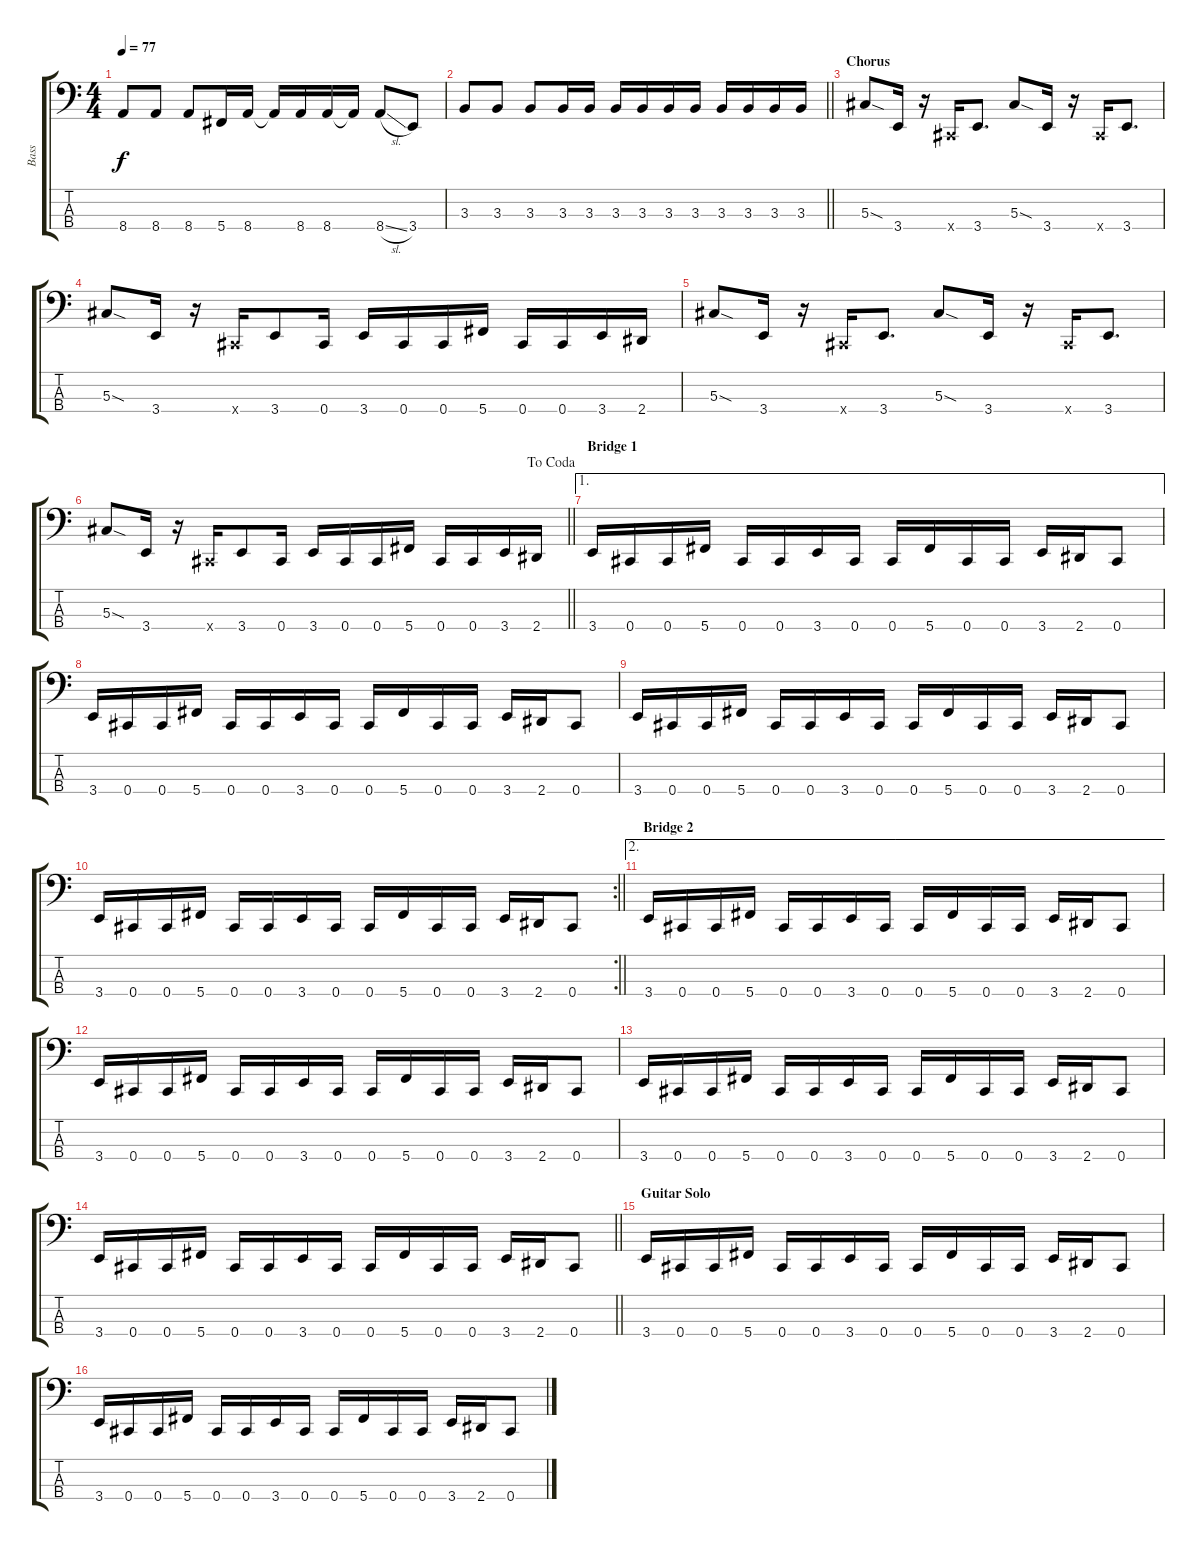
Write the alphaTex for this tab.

\track ("Bass" "Bass") {instrument electricbasspick}
\staff {score tabs}
\tuning (Gb2 Db2 Ab1 Db1) {hide}
\ts (4 4)
\tempo 77
\clef f4
\ks c
8.4.8{dy f} 8.4.8 8.4.8 5.4.16 8.4.16 8.4{t}.16 8.4.16 8.4.16 8.4{t}.16 8.4{sl}.8 3.4.8 |
\barLineRight lightlight
3.3.8 3.3.8 3.3.8 3.3.16 3.3.16 3.3.16 3.3.16 3.3.16 3.3.16 3.3.16 3.3.16 3.3.16 3.3.16 |
\section ("" "Chorus")
5.3{sod}.8 3.4.16 r.16 0.4{x}.16 3.4.8{d} 5.3{sod}.8 3.4.16 r.16 0.4{x}.16 3.4.8{d} |
5.3{sod}.8 3.4.16 r.16 0.4{x}.16 3.4.8 0.4.16 3.4.16 0.4.16 0.4.16 5.4.16 0.4.16 0.4.16 3.4.16 2.4.16 |
5.3{sod}.8 3.4.16 r.16 0.4{x}.16 3.4.8{d} 5.3{sod}.8 3.4.16 r.16 0.4{x}.16 3.4.8{d} |
\jump dacoda
\barLineRight lightlight
5.3{sod}.8 3.4.16 r.16 0.4{x}.16 3.4.8 0.4.16 3.4.16 0.4.16 0.4.16 5.4.16 0.4.16 0.4.16 3.4.16 2.4.16 |
\ae 1
\section ("" "Bridge 1")
3.4.16 0.4.16 0.4.16 5.4.16 0.4.16 0.4.16 3.4.16 0.4.16 0.4.16 5.4.16 0.4.16 0.4.16 3.4.16 2.4.16 0.4.8 |
3.4.16 0.4.16 0.4.16 5.4.16 0.4.16 0.4.16 3.4.16 0.4.16 0.4.16 5.4.16 0.4.16 0.4.16 3.4.16 2.4.16 0.4.8 |
3.4.16 0.4.16 0.4.16 5.4.16 0.4.16 0.4.16 3.4.16 0.4.16 0.4.16 5.4.16 0.4.16 0.4.16 3.4.16 2.4.16 0.4.8 |
\rc 2
\barLineRight lightlight
3.4.16 0.4.16 0.4.16 5.4.16 0.4.16 0.4.16 3.4.16 0.4.16 0.4.16 5.4.16 0.4.16 0.4.16 3.4.16 2.4.16 0.4.8 |
\ae 2
\section ("" "Bridge 2")
3.4.16{volume 16} 0.4.16 0.4.16 5.4.16 0.4.16 0.4.16 3.4.16 0.4.16 0.4.16 5.4.16 0.4.16 0.4.16 3.4.16 2.4.16 0.4.8 |
3.4.16 0.4.16 0.4.16 5.4.16 0.4.16 0.4.16 3.4.16 0.4.16 0.4.16 5.4.16 0.4.16 0.4.16 3.4.16 2.4.16 0.4.8 |
3.4.16 0.4.16 0.4.16 5.4.16 0.4.16 0.4.16 3.4.16 0.4.16 0.4.16 5.4.16 0.4.16 0.4.16 3.4.16 2.4.16 0.4.8 |
\barLineRight lightlight
3.4.16 0.4.16 0.4.16 5.4.16 0.4.16 0.4.16 3.4.16 0.4.16 0.4.16 5.4.16 0.4.16 0.4.16 3.4.16 2.4.16 0.4.8 |
\section ("" "Guitar Solo")
3.4.16{volume 10} 0.4.16 0.4.16 5.4.16 0.4.16 0.4.16 3.4.16 0.4.16 0.4.16 5.4.16 0.4.16 0.4.16 3.4.16 2.4.16 0.4.8 |
3.4.16 0.4.16 0.4.16 5.4.16 0.4.16 0.4.16 3.4.16 0.4.16 0.4.16 5.4.16 0.4.16 0.4.16 3.4.16 2.4.16 0.4.8
